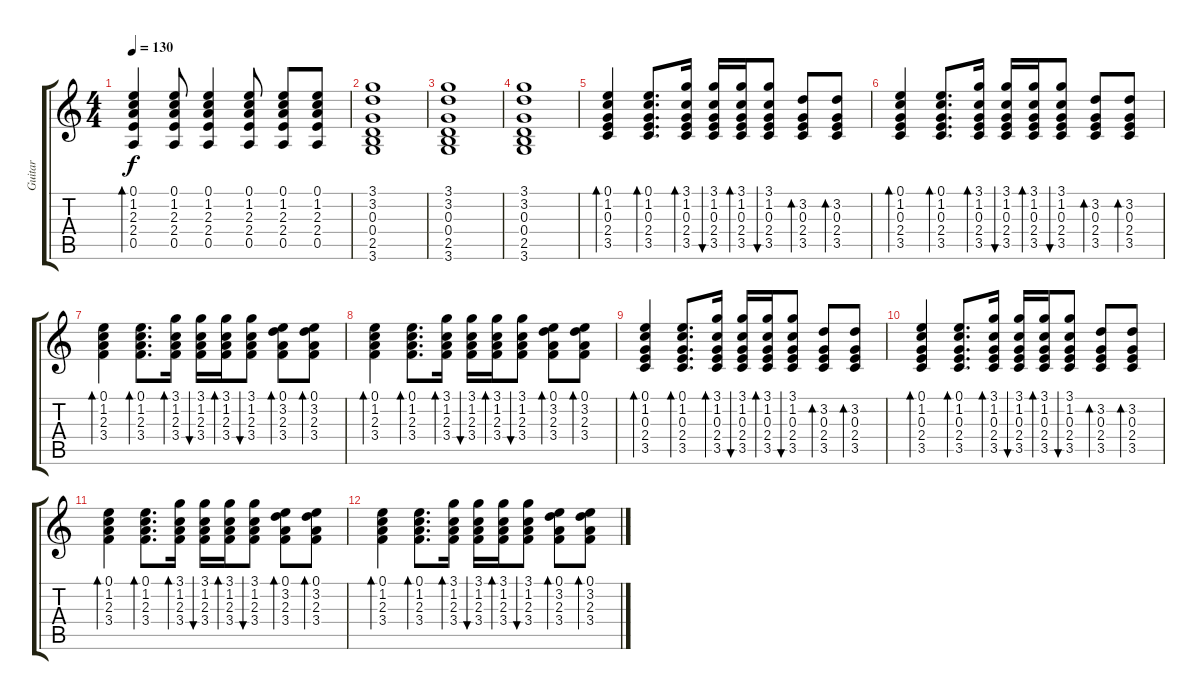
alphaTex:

\track ("Guitar" "Guitar") {instrument acousticguitarsteel}
\staff {score tabs}
\tuning (E4 B3 G3 D3 A2 E2) {hide}
\ts (4 4)
\tempo 130
\clef g2
\ks c
(0.1 1.2 2.3 2.4 0.5).4{bd 60 dy f} (0.1 1.2 2.3 2.4 0.5).8 (0.1 1.2 2.3 2.4 0.5).4 (0.1 1.2 2.3 2.4 0.5).8 (0.1 1.2 2.3 2.4 0.5).8 (0.1 1.2 2.3 2.4 0.5).8 |
(3.1 3.2 0.3 0.4 2.5 3.6).1 |
(3.1 3.2 0.3 0.4 2.5 3.6).1 |
(3.1 3.2 0.3 0.4 2.5 3.6).1 |
(0.1 1.2 0.3 2.4 3.5).4{bd 60} (0.1 1.2 0.3 2.4 3.5).8{d bd 60} (3.1 1.2 0.3 2.4 3.5).16{bd 60} (3.1 1.2 0.3 2.4 3.5).16{bu 60} (3.1 1.2 0.3 2.4 3.5).16{bd 60} (3.1 1.2 0.3 2.4 3.5).8{bu 60} (3.2 0.3 2.4 3.5).8{bd 60} (3.2 0.3 2.4 3.5).8{bd 60} |
(0.1 1.2 0.3 2.4 3.5).4{bd 60} (0.1 1.2 0.3 2.4 3.5).8{d bd 60} (3.1 1.2 0.3 2.4 3.5).16{bd 60} (3.1 1.2 0.3 2.4 3.5).16{bu 60} (3.1 1.2 0.3 2.4 3.5).16{bd 60} (3.1 1.2 0.3 2.4 3.5).8{bu 60} (3.2 0.3 2.4 3.5).8{bd 60} (3.2 0.3 2.4 3.5).8{bd 60} |
(0.1 1.2 2.3 3.4).4{bd 60} (0.1 1.2 2.3 3.4).8{d bd 60} (3.1 1.2 2.3 3.4).16{bd 60} (3.1 1.2 2.3 3.4).16{bu 60} (3.1 1.2 2.3 3.4).16{bd 60} (3.1 1.2 2.3 3.4).8{bu 60} (0.1 3.2 2.3 3.4).8{bd 60} (0.1 3.2 2.3 3.4).8{bd 60} |
(0.1 1.2 2.3 3.4).4{bd 60} (0.1 1.2 2.3 3.4).8{d bd 60} (3.1 1.2 2.3 3.4).16{bd 60} (3.1 1.2 2.3 3.4).16{bu 60} (3.1 1.2 2.3 3.4).16{bd 60} (3.1 1.2 2.3 3.4).8{bu 60} (0.1 3.2 2.3 3.4).8{bd 60} (0.1 3.2 2.3 3.4).8{bd 60} |
(0.1 1.2 0.3 2.4 3.5).4{bd 60} (0.1 1.2 0.3 2.4 3.5).8{d bd 60} (3.1 1.2 0.3 2.4 3.5).16{bd 60} (3.1 1.2 0.3 2.4 3.5).16{bu 60} (3.1 1.2 0.3 2.4 3.5).16{bd 60} (3.1 1.2 0.3 2.4 3.5).8{bu 60} (3.2 0.3 2.4 3.5).8{bd 60} (3.2 0.3 2.4 3.5).8{bd 60} |
(0.1 1.2 0.3 2.4 3.5).4{bd 60} (0.1 1.2 0.3 2.4 3.5).8{d bd 60} (3.1 1.2 0.3 2.4 3.5).16{bd 60} (3.1 1.2 0.3 2.4 3.5).16{bu 60} (3.1 1.2 0.3 2.4 3.5).16{bd 60} (3.1 1.2 0.3 2.4 3.5).8{bu 60} (3.2 0.3 2.4 3.5).8{bd 60} (3.2 0.3 2.4 3.5).8{bd 60} |
(0.1 1.2 2.3 3.4).4{bd 60} (0.1 1.2 2.3 3.4).8{d bd 60} (3.1 1.2 2.3 3.4).16{bd 60} (3.1 1.2 2.3 3.4).16{bu 60} (3.1 1.2 2.3 3.4).16{bd 60} (3.1 1.2 2.3 3.4).8{bu 60} (0.1 3.2 2.3 3.4).8{bd 60} (0.1 3.2 2.3 3.4).8{bd 60} |
(0.1 1.2 2.3 3.4).4{bd 60} (0.1 1.2 2.3 3.4).8{d bd 60} (3.1 1.2 2.3 3.4).16{bd 60} (3.1 1.2 2.3 3.4).16{bu 60} (3.1 1.2 2.3 3.4).16{bd 60} (3.1 1.2 2.3 3.4).8{bu 60} (0.1 3.2 2.3 3.4).8{bd 60} (0.1 3.2 2.3 3.4).8{bd 60}
